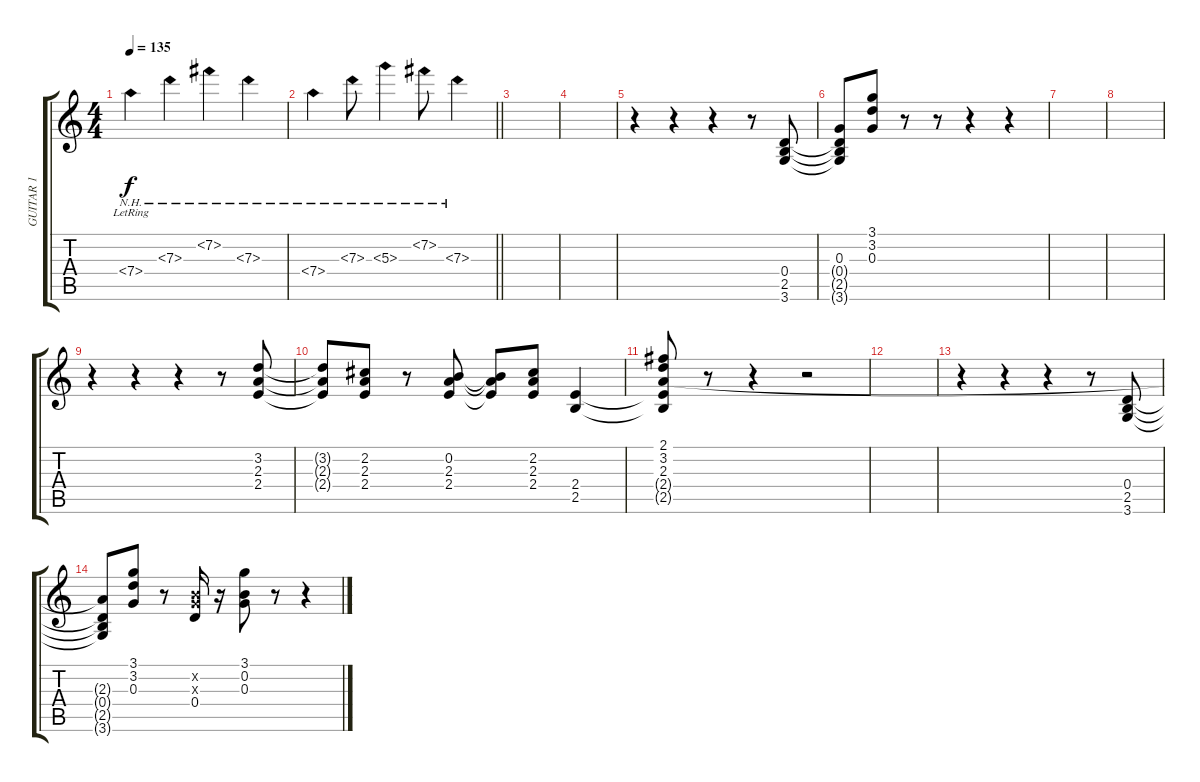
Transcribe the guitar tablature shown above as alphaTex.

\track ("GUITAR 1" "GUITAR 1") {instrument acousticguitarsteel}
\staff {score tabs}
\tuning (E4 B3 G3 D3 A2 E2) {hide}
\ts (4 4)
\tempo 135
\clef g2
\ks c
7.4{nh lr}.4{dy f} 7.3{nh}.4 7.2{nh}.4 7.3{nh}.4 |
\barLineRight lightlight
7.4{nh}.4 7.3{nh}.8 5.3{nh}.4 7.2{nh}.8 7.3{nh}.4 |
|
|
r.4 r.4 r.4 r.8 (0.4 2.5 3.6).8 |
(0.3 0.4{t} 2.5{t} 3.6{t}).8 (3.1 3.2 0.3).8 r.8 r.8 r.4 r.4 |
|
|
r.4 r.4 r.4 r.8 (3.2 2.3 2.4).8 |
(3.2{t} 2.3{t} 2.4{t}).8 (2.2 2.3 2.4).8 r.8 (0.2 2.3 2.4).8 (0.2{t} 2.3{t} 2.4{t}).8 (2.2 2.3 2.4).8 (2.4 2.5).4 |
(2.1 3.2 2.3 2.4{t} 2.5{t}).8 r.8 r.4 r.2 |
|
r.4 r.4 r.4 r.8 (0.4 2.5 3.6).8 |
(2.3{t} 0.4{t} 2.5{t} 3.6{t}).8 (3.1 3.2 0.3).8 r.8 (0.2{x} 0.3{x} 0.4).16 r.16 (3.1 0.2 0.3).8 r.8 r.4
